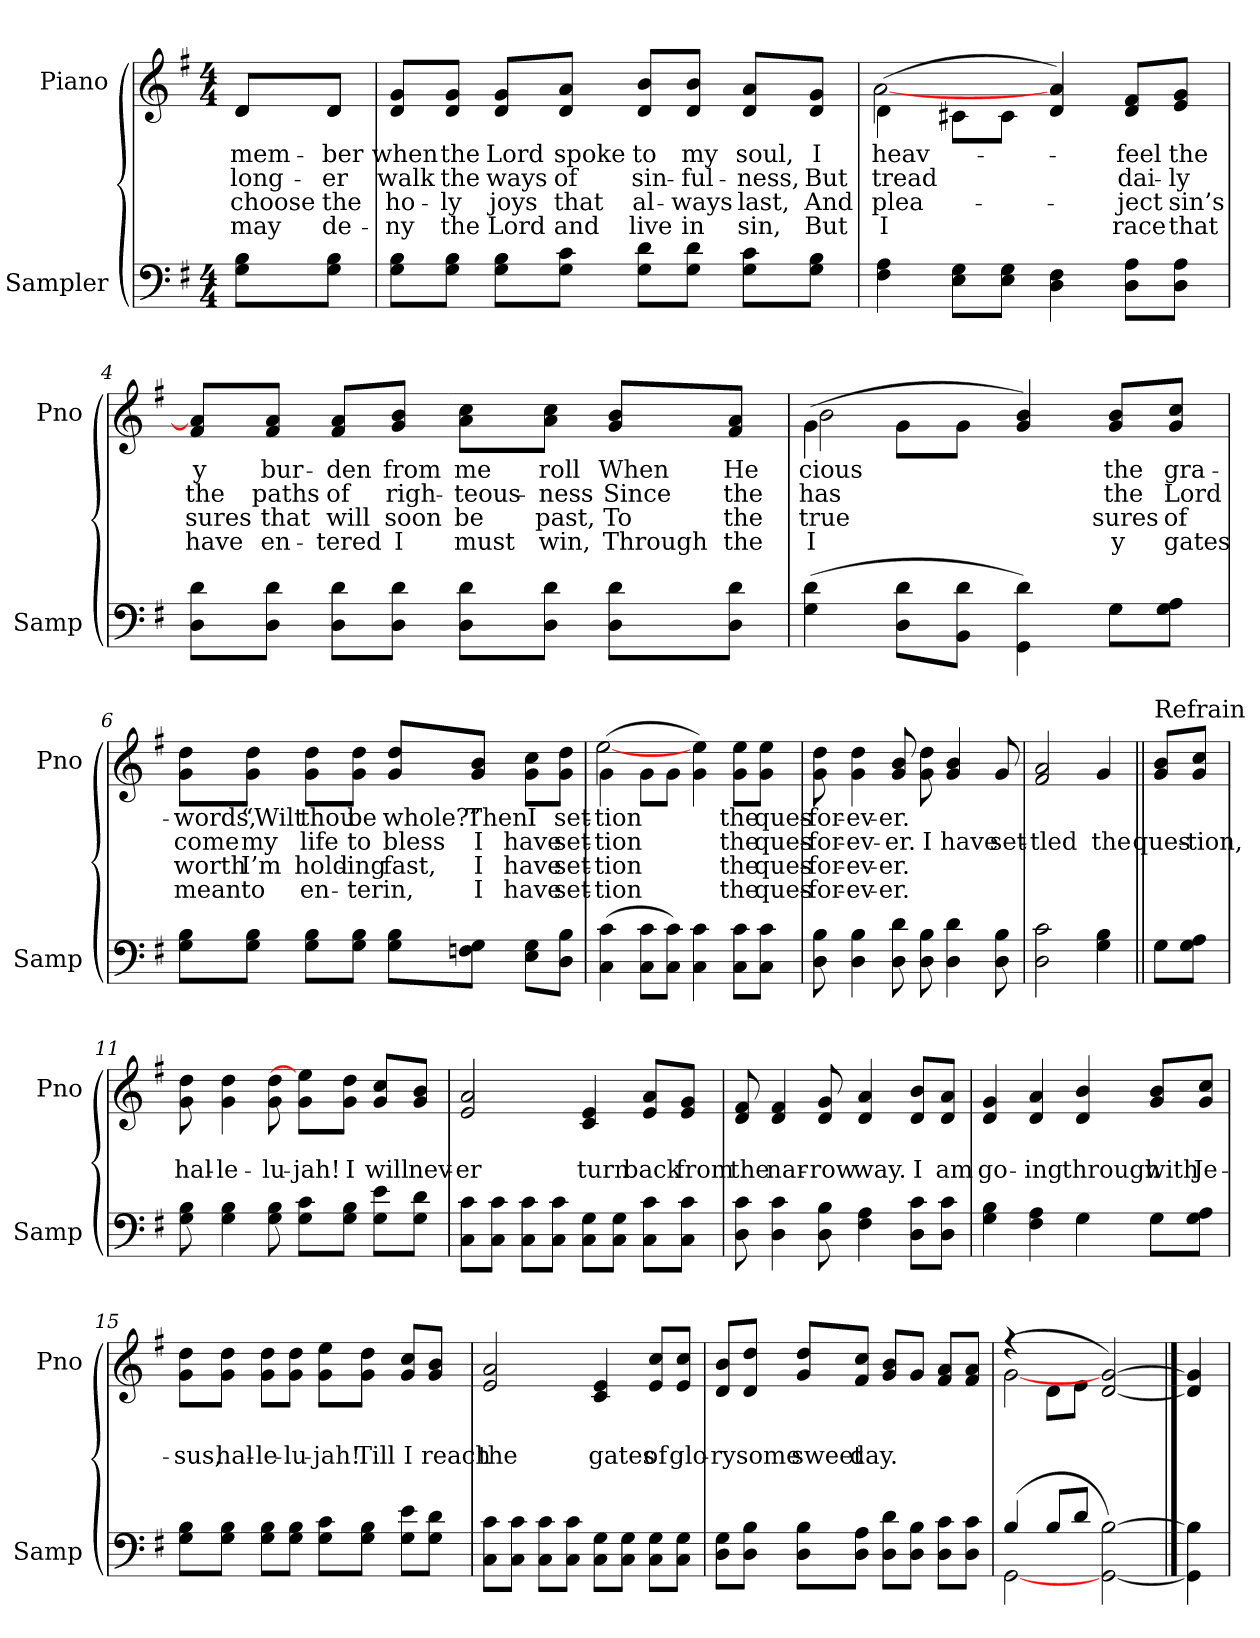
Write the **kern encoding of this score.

**kern	**kern	**text	**text	**text	**text
*part2	*part1	*part1	*part1	*part1	*part1
*staff2	*staff1	*staff1	*staff1	*staff1	*staff1
*I"Sampler	*I"Piano	*	*	*	*
*I'Samp	*I'Pno	*	*	*	*
*clefF4	*clefG2	*	*	*	*
*k[f#]	*k[f#]	*	*	*	*
*G:	*G:	*	*	*	*
*M4/4	*M4/4	*	*	*	*
=1	=1	=1	=1	=1	=1
*	*^	*	*	*	*
8G\ 8B\L	8d/L	8d/L	-mem-	long-	choose	may
8G\ 8B\J	8d/J	8d/J	-ber	-er	the	de-
*	*v	*v	*	*	*	*
=2	=2	=2	=2	=2	=2
8G\ 8B\L	8d/ 8g/L	when	walk	ho-	-ny
8G\ 8B\J	8d/ 8g/J	the	the	-ly	the
8G\ 8B\L	8d/ 8g/L	Lord	ways	joys	Lord
8G\ 8c\J	8d/ 8a/J	spoke	of	that	and
8G\ 8d\L	8d/ 8b/L	to	sin-	al-	live
8G\ 8d\J	8d/ 8b/J	my	-ful-	-ways	in
8G\ 8c\L	8d/ 8a/L	soul,	-ness,	last,	sin,
8G\ 8B\J	8d/ 8g/J	I	But	And	But
=3	=3	=3	=3	=3	=3
*	*^	*	*	*	*
4F# 4A	(4d\	[2a	heav-	tread	plea-	I
8E\ 8G\L	8c#X\L	.	.	.	.	.
8E\ 8G\J	8c#\J	.	.	.	.	.
4D 4F#)	4d 4a)	2ryy	.	.	.	.
8D\ 8A\L	8d/ 8f#/L	.	feel	dai-	-ject	race
8D\ 8A\J	8e/ 8g/J	.	the	-ly	sin’s	that
*	*v	*v	*	*	*	*
=4	=4	=4	=4	=4	=4
8D\ 8d\L	8f#/ 8a]/L	-y	the	-sures	have
8D\ 8d\J	8f#/ 8a/J	bur-	paths	that	en-
8D\ 8d\L	8f#/ 8a/L	-den	of	will	-tered
8D\ 8d\J	8g/ 8b/J	from	righ-	soon	I
8D\ 8d\L	8a\ 8cc\L	me	-teous-	be	must
8D\ 8d\J	8a\ 8cc\J	roll	-ness	past,	win,
8D\ 8d\L	8g/ 8b/L	When	Since	To	Through
8D\ 8d\J	8f#/ 8a/J	He	the	the	the
=5	=5	=5	=5	=5	=5
*	*^	*	*	*	*
(4G 4d	(4g\	2b	-cious	has	true	I
8D\ 8d\L	8g\L	.	.	.	.	.
8BB\ 8d\J	8g\J	.	.	.	.	.
4GG 4d)	4g 4b)	2ryy	.	.	.	.
8G\L	8g/ 8b/L	.	the	the	-sures	-y
8G\ 8A\J	8g/ 8cc/J	.	gra-	Lord	of	gates
*	*v	*v	*	*	*	*
=6	=6	=6	=6	=6	=6
8G\ 8B\L	8g\ 8dd\L	words,	come	worth	mean
8G\ 8B\J	8g\ 8dd\J	“Wilt	my	I’m	to
8G\ 8B\L	8g\ 8dd\L	thou	life	hold-	en-
8G\ 8B\J	8g\ 8dd\J	be	to	-ing	-ter
8G\ 8B\L	8g/ 8dd/L	whole?”	bless	fast,	in,
8Fn\ 8G\J	8g/ 8b/J	Then	I	I	I
8E\ 8G\L	8g\ 8cc\L	I	have	have	have
8D\ 8B\J	8g\ 8dd\J	set-	set-	set-	set-
=7	=7	=7	=7	=7	=7
*	*^	*	*	*	*
(4C 4c	(4g\	[2ee	-tion	-tion	-tion	-tion
8C\ 8c\L	8g\L	.	.	.	.	.
8C\ 8c\J)	8g\J	.	.	.	.	.
4C 4c	4g 4ee)	2ryy	.	.	.	.
8C\ 8c\L	8g\ 8ee\L	.	the	the	the	the
8C\ 8c\J	8g\ 8ee\J	.	ques-	ques-	ques-	ques-
*	*v	*v	*	*	*	*
=8	=8	=8	=8	=8	=8
8D 8B	8g 8dd	for-	for-	for-	for-
4D 4B	4g 4dd	-ev-	-ev-	-ev-	-ev-
8D 8d	8g 8b	-er.	-er.	-er.	-er.
8D 8B	8g 8dd	.	I	.	.
4D 4d	4g 4b	.	have	.	.
8D 8B	8g	.	set-	.	.
=9	=9	=9	=9	=9	=9
2D 2c	2f# 2a	.	-tled	.	.
4G 4B	4g	.	the	.	.
=10||	=10||	=10||	=10||	=10||	=10||
!	!LO:TX:t=Refrain	!	!	!	!
8G\L	8g/ 8b/L	.	ques-	.	.
8G\ 8A\J	8g/ 8cc/J	.	-tion,	.	.
=11	=11	=11	=11	=11	=11
8G 8B	8g 8dd	.	hal-	.	.
4G 4B	4g 4dd	.	-le-	.	.
8G 8B	8g 8dd	.	-lu-	.	.
8G\ 8c\L	8g\ 8ee]\L	.	-jah!	.	.
8G\ 8B\J	8g\ 8dd\J	.	I	.	.
8G\ 8e\L	8g/ 8cc/L	.	will	.	.
8G\ 8d\J	8g/ 8b/J	.	nev-	.	.
=12	=12	=12	=12	=12	=12
8C\ 8c\L	2e 2a	.	-er	.	.
8C\ 8c\J	.	.	.	.	.
8C\ 8c\L	.	.	.	.	.
8C\ 8c\J	.	.	.	.	.
8C\ 8G\L	4c 4e	.	turn	.	.
8C\ 8G\J	.	.	.	.	.
8C\ 8c\L	8e/ 8a/L	.	back	.	.
8C\ 8c\J	8e/ 8g/J	.	from	.	.
=13	=13	=13	=13	=13	=13
8D 8c	8d 8f#	.	the	.	.
4D 4c	4d 4f#	.	nar-	.	.
8D 8B	8d 8g	.	-row	.	.
4F# 4A	4d 4a	.	way.	.	.
8D\ 8c\L	8d/ 8b/L	.	I	.	.
8D\ 8c\J	8d/ 8a/J	.	am	.	.
=14	=14	=14	=14	=14	=14
4G 4B	4d 4g	.	go-	.	.
4F# 4A	4d 4a	.	-ing	.	.
4G	4d 4b	.	through	.	.
8G\L	8g/ 8b/L	.	with	.	.
8G\ 8A\J	8g/ 8cc/J	.	Je-	.	.
=15	=15	=15	=15	=15	=15
8G\ 8B\L	8g\ 8dd\L	.	-sus,	.	.
8G\ 8B\J	8g\ 8dd\J	.	hal-	.	.
8G\ 8B\L	8g\ 8dd\L	.	-le-	.	.
8G\ 8B\J	8g\ 8dd\J	.	-lu-	.	.
8G\ 8c\L	8g\ 8ee\L	.	-jah!	.	.
8G\ 8B\J	8g\ 8dd\J	.	Till	.	.
8G\ 8e\L	8g/ 8cc/L	.	I	.	.
8G\ 8d\J	8g/ 8b/J	.	reach	.	.
=16	=16	=16	=16	=16	=16
8C\ 8c\L	2e 2a	.	the	.	.
8C\ 8c\J	.	.	.	.	.
8C\ 8c\L	.	.	.	.	.
8C\ 8c\J	.	.	.	.	.
8C\ 8G\L	4c 4e	.	gates	.	.
8C\ 8G\J	.	.	.	.	.
8C\ 8G\L	8e/ 8cc/L	.	of	.	.
8C\ 8G\J	8e/ 8cc/J	.	glo-	.	.
=17	=17	=17	=17	=17	=17
8D\ 8G\L	8d/ 8b/L	.	-ry	.	.
8D\ 8B\J	8d/ 8dd/J	.	some	.	.
8D\ 8B\L	8g/ 8dd/L	.	sweet	.	.
8D\ 8A\J	8f#/ 8cc/J	.	day.	.	.
8D\ 8d\L	8g/ 8b/L	.	.	.	.
8D\ 8B\J	8g/J	.	.	.	.
8D\ 8c\L	8f#/ 8a/L	.	.	.	.
8D\ 8c\J	8f#/ 8a/J	.	.	.	.
=18	=18	=18	=18	=18	=18
*^	*^	*	*	*	*
(4B/	[2GG	(4r	([2g	.	.	.	.
8B/L	.	8d\L	.	.	.	.	.
8d/J	.	8e\J	.	.	.	.	.
[2GG [2B)	2.ryy	[2d [2g)	2.ryy	.	.	.	.
*v	*v	*	*	*	*	*	*
*	*v	*v	*	*	*	*
==19	==19	==19	==19	==19	==19
4GG] 4B]	4d] 4g]	.	.	.	.
=	=	=	=	=	=
*-	*-	*-	*-	*-	*-
